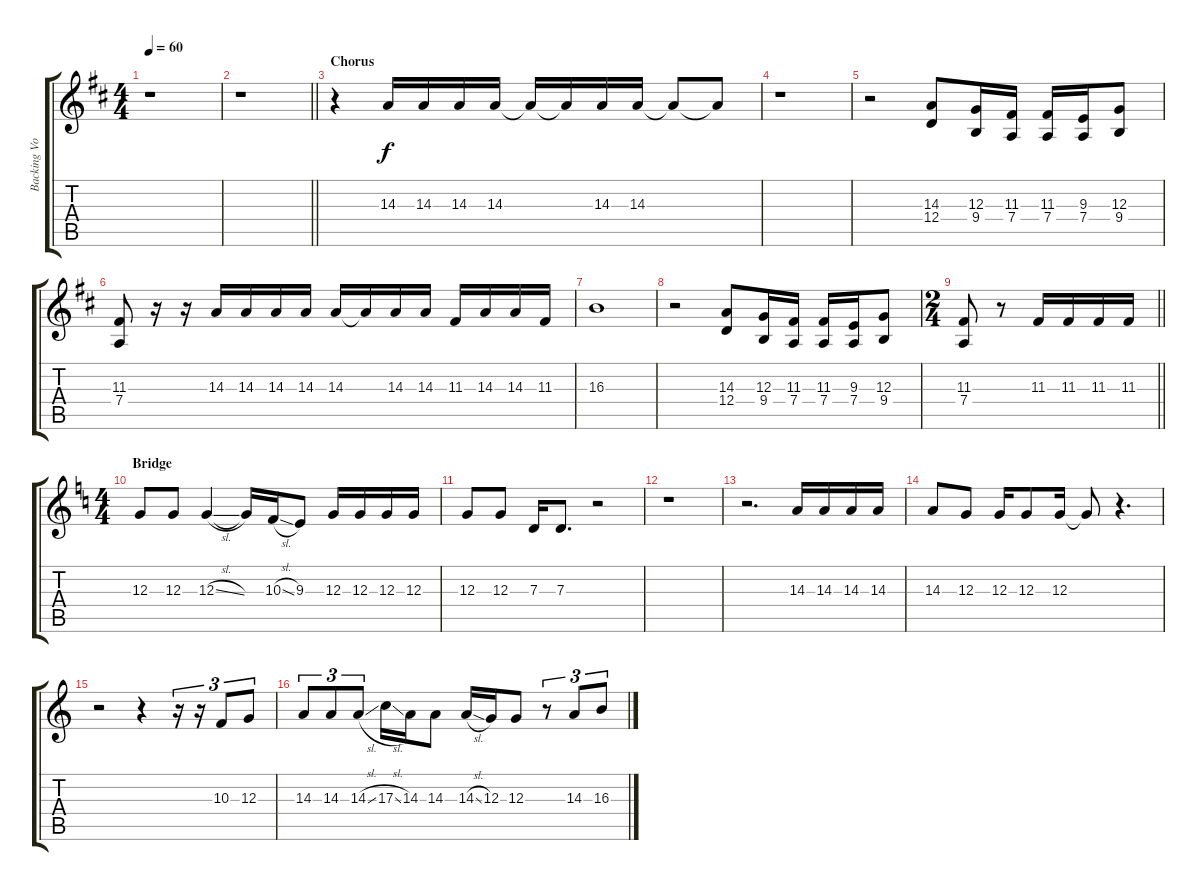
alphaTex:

\track ("Backing Vocals" "Backing Vo") {instrument choiraahs}
\staff {score tabs}
\tuning (E4 B3 G3 D3 A2 E2) {hide}
\ts (4 4)
\tempo 60
\clef g2
\ks d
r.1{dy f} |
\barLineRight lightlight
r.1 |
\section ("" "Chorus")
r.4 14.3.16 14.3.16 14.3.16 14.3.16 14.3{t}.16 14.3{t}.16 14.3.16 14.3.16 14.3{t}.8 14.3{t}.8 |
r.1 |
r.2 (14.3 12.4).8 (12.3 9.4).16 (11.3 7.4).16 (11.3 7.4).16 (9.3 7.4).16 (12.3 9.4).8 |
(11.3 7.4).8 r.16 r.16 14.3.16 14.3.16 14.3.16 14.3.16 14.3.16 14.3{t}.16 14.3.16 14.3.16 11.3.16 14.3.16 14.3.16 11.3.16 |
16.3.1 |
r.2 (14.3 12.4).8 (12.3 9.4).16 (11.3 7.4).16 (11.3 7.4).16 (9.3 7.4).16 (12.3 9.4).8 |
\ts (2 4)
\barLineRight lightlight
(11.3 7.4).8 r.8 11.3.16 11.3.16 11.3.16 11.3.16 |
\ts (4 4)
\section ("" "Bridge")
\ks c
12.3.8 12.3.8 12.3{sl}.4 12.3{t}.16 10.3{sl}.16 9.3.8 12.3.16 12.3.16 12.3.16 12.3.16 |
12.3.8 12.3.8 7.3.16 7.3.8{d} r.2 |
r.1 |
r.2{d} 14.3.16 14.3.16 14.3.16 14.3.16 |
14.3.8 12.3.8 12.3.16 12.3.8 12.3.16 12.3{t}.8 r.4{d} |
r.2 r.4 r.16{tu (3 2)} r.16{tu (3 2)} 10.3.8{tu (3 2)} 12.3.8{tu (3 2)} |
14.3.8{tu (3 2)} 14.3.8{tu (3 2)} 14.3{sl}.8{tu (3 2)} 17.3{sl}.16 14.3.16 14.3.8 14.3{sl}.16 12.3.16 12.3.8 r.8{tu (3 2)} 14.3.8{tu (3 2)} 16.3.8{tu (3 2)}
